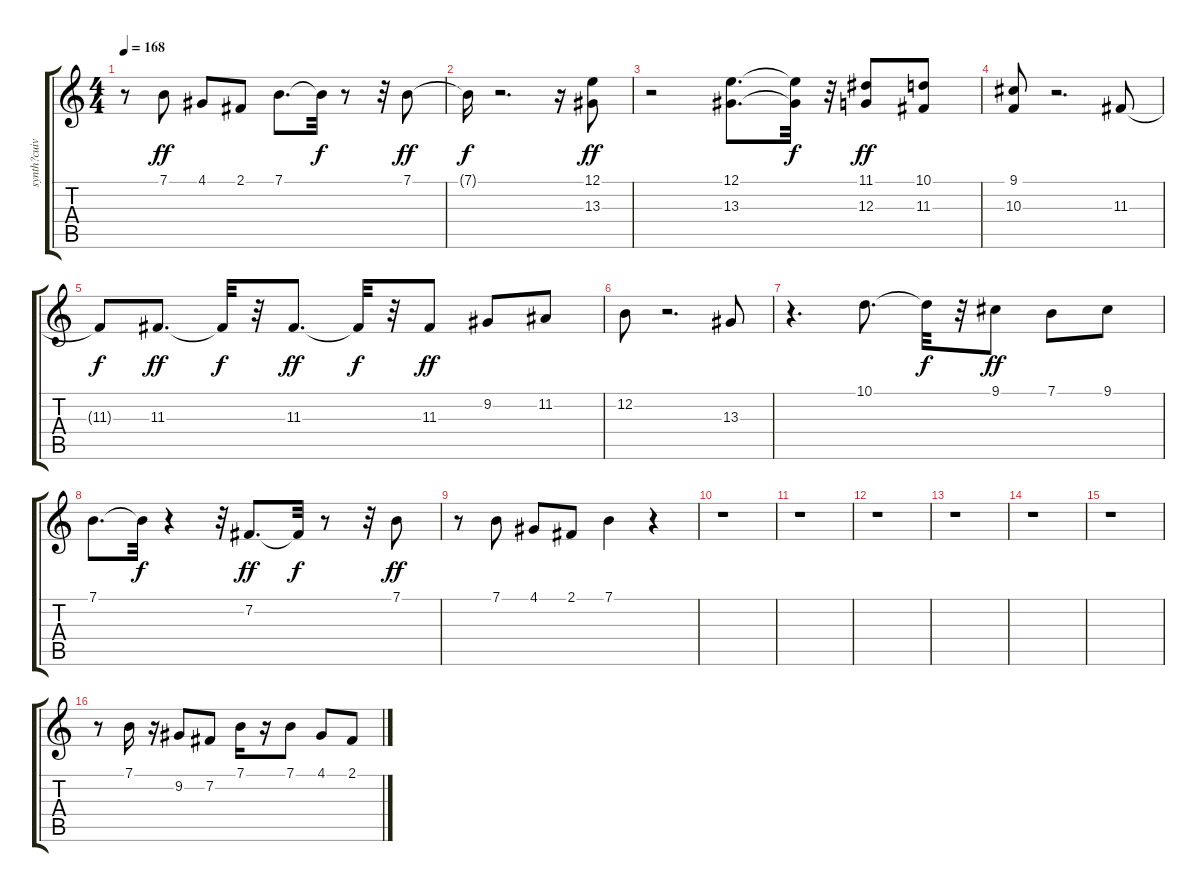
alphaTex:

\track ("synth?cuivres" "synth?cuiv") {instrument brasssection}
\staff {score tabs}
\tuning (E4 B3 G3 D3 A2 E2) {hide}
\ts (4 4)
\tempo 168
\clef g2
\ks c
r.8{dy ff} 7.1.8 4.1.8 2.1.8 7.1.8{d} 7.1{t}.32{dy f} r.8 r.32 7.1.8{dy ff} |
7.1{t}.16{dy f} r.2{d} r.16 (12.1 13.3).8{dy ff} |
r.2 (12.1 13.3).8{d} (12.1{t} 13.3{t}).32{dy f} r.32 (11.1 12.3).8{dy ff} (10.1 11.3).8 |
(9.1 10.3).8 r.2{d} 11.3.8 |
11.3{t}.8{dy f} 11.3.8{d dy ff} 11.3{t}.32{dy f} r.32 11.3.8{d dy ff} 11.3{t}.32{dy f} r.32 11.3.8{dy ff} 9.2.8 11.2.8 |
12.2.8 r.2{d} 13.3.8 |
r.4{d} 10.1.8{d} 10.1{t}.32{dy f} r.32 9.1.8{dy ff} 7.1.8 9.1.8 |
7.1.8{d} 7.1{t}.32{dy f} r.4 r.32 7.2.8{d dy ff} 7.2{t}.32{dy f} r.8 r.32 7.1.8{dy ff} |
r.8 7.1.8 4.1.8 2.1.8 7.1.4 r.4 |
r.1 |
r.1 |
r.1 |
r.1 |
r.1 |
r.1 |
r.8 7.1.16 r.16 9.2.8 7.2.8 7.1.16 r.16 7.1.8 4.1.8 2.1.8
